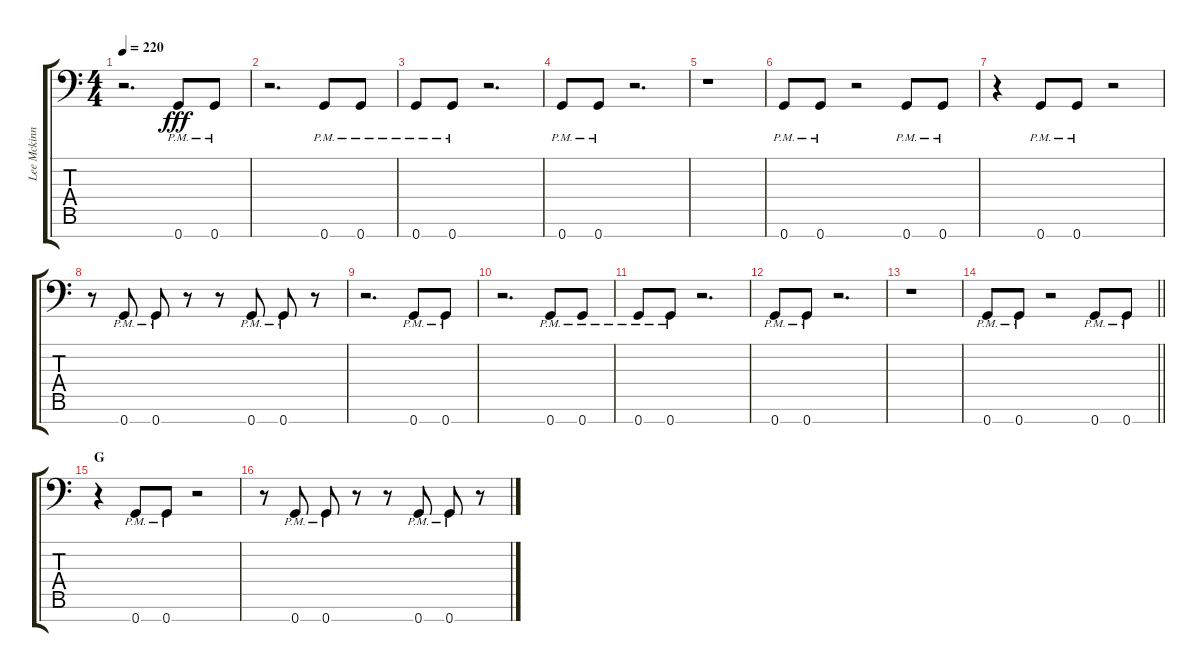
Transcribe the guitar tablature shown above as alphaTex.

\track ("Lee Mckinney - Guitar" "Lee Mckinn") {instrument distortionguitar}
\staff {score tabs}
\tuning (D4 A3 F3 C3 G2 D2 G1) {hide}
\ts (4 4)
\tempo 220
\clef f4
\ks c
r.2{d dy fff} 0.7{pm}.8 0.7{pm}.8 |
r.2{d} 0.7{pm}.8 0.7{pm}.8 |
0.7{pm}.8 0.7{pm}.8 r.2{d} |
0.7{pm}.8 0.7{pm}.8 r.2{d} |
r.1 |
0.7{pm}.8 0.7{pm}.8 r.2 0.7{pm}.8 0.7{pm}.8 |
r.4 0.7{pm}.8 0.7{pm}.8 r.2 |
r.8 0.7{pm}.8 0.7{pm}.8 r.8 r.8 0.7{pm}.8 0.7{pm}.8 r.8 |
r.2{d} 0.7{pm}.8 0.7{pm}.8 |
r.2{d} 0.7{pm}.8 0.7{pm}.8 |
0.7{pm}.8 0.7{pm}.8 r.2{d} |
0.7{pm}.8 0.7{pm}.8 r.2{d} |
r.1 |
\barLineRight lightlight
0.7{pm}.8 0.7{pm}.8 r.2 0.7{pm}.8 0.7{pm}.8 |
\section ("" "G")
r.4 0.7{pm}.8 0.7{pm}.8 r.2 |
r.8 0.7{pm}.8 0.7{pm}.8 r.8 r.8 0.7{pm}.8 0.7{pm}.8 r.8
